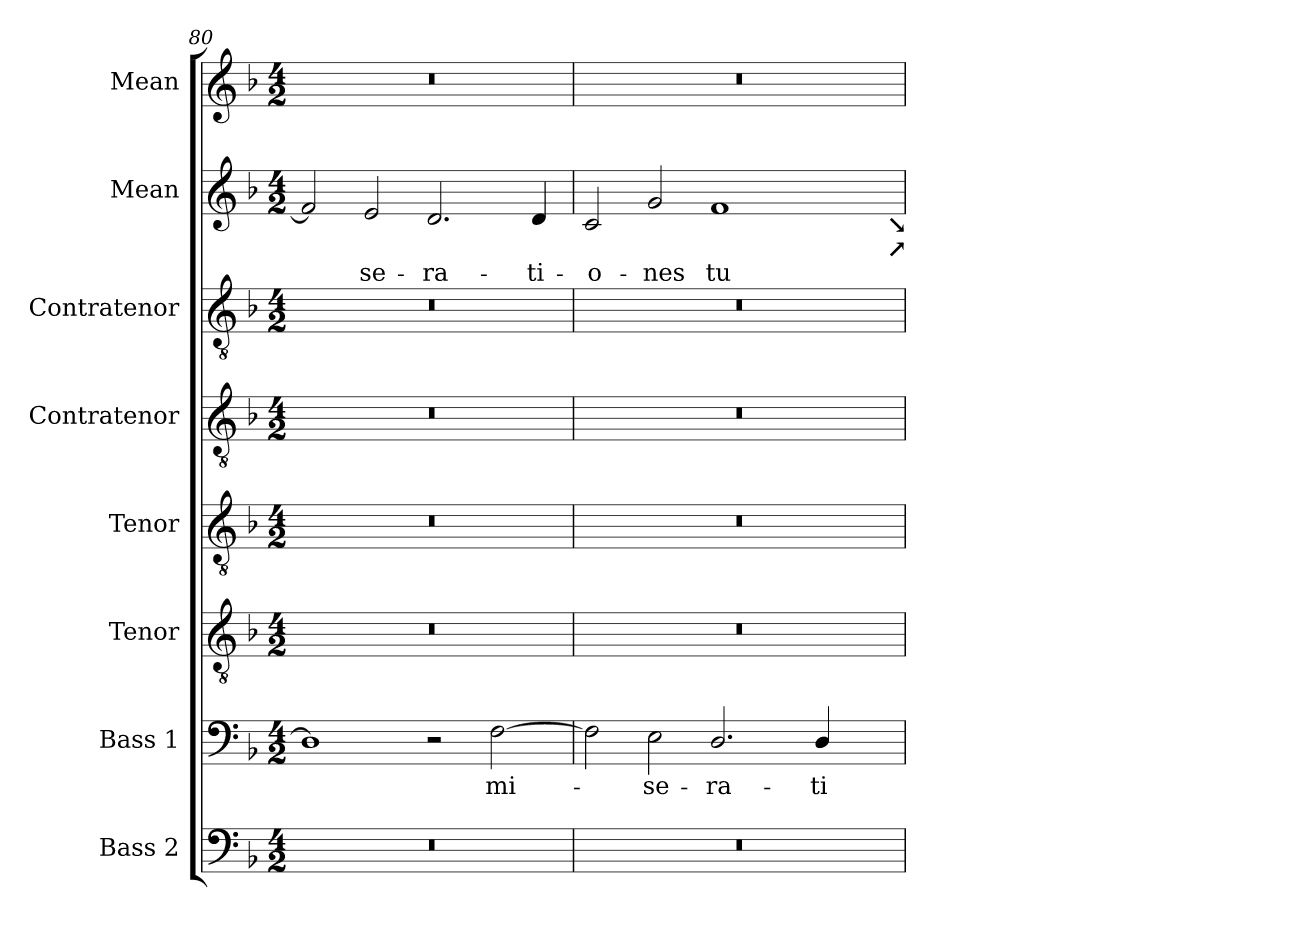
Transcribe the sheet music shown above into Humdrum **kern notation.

**kern	**kern	**text	**kern	**kern	**kern	**kern	**kern	**text	**kern
*part8	*part7	*part7	*part6	*part5	*part4	*part3	*part2	*part2	*part1
*staff8	*staff7	*staff7	*staff6	*staff5	*staff4	*staff3	*staff2	*staff2	*staff1
*I"Bass 2	*I"Bass 1	*	*I"Tenor	*I"Tenor	*I"Contratenor	*I"Contratenor	*I"Mean	*	*I"Mean
*I'B2.	*I'B1.	*	*I'T.	*I'T.	*I'Ct.	*I'Ct.	*I'M.	*	*I'M.
*clefF4	*clefF4	*	*clefGv2	*clefGv2	*clefGv2	*clefGv2	*clefG2	*	*clefG2
*	*	*	*ITrd7c12	*ITrd7c12	*ITrd7c12	*ITrd7c12	*	*	*
*k[b-]	*k[b-]	*	*k[b-]	*k[b-]	*k[b-]	*k[b-]	*k[b-]	*	*k[b-]
*F:	*F:	*	*F:	*F:	*F:	*F:	*F:	*	*F:
*M4/2	*M4/2	*	*M4/2	*M4/2	*M4/2	*M4/2	*M4/2	*	*M4/2
=80	=80	=80	=80	=80	=80	=80	=80	=80	=80
!LO:N:vis=1	!	!	!LO:N:vis=1	!LO:N:vis=1	!LO:N:vis=1	!LO:N:vis=1	!	!	!LO:N:vis=1
0r	1Di]	.	0r	0r	0r	0r	2fi/]	.	0r
!	!	!	!	!	!	!	!	!LO:LY:b:color=#000000	!
.	.	.	.	.	.	.	2ei/	-se-	.
!	!	!	!	!	!	!	!	!LO:LY:b:color=#000000	!
.	2r	.	.	.	.	.	2.di/	-ra-	.
!	!	!LO:LY:b:color=#000000	!	!	!	!	!	!	!
.	[2Fi\	mi-	.	.	.	.	.	.	.
!	!	!	!	!	!	!	!	!LO:LY:b:color=#000000	!
.	.	.	.	.	.	.	4di/	-ti-	.
=81	=81	=81	=81	=81	=81	=81	=81	=81	=81
!LO:N:vis=1	!	!	!LO:N:vis=1	!LO:N:vis=1	!LO:N:vis=1	!LO:N:vis=1	!	!	!
!	!	!	!	!	!	!	!	!LO:LY:b:color=#000000	!LO:N:vis=1
*	*	*	*	*	*	*	*^	*	*
0r	2Fi\]	.	0r	0r	0r	0r	2ci/	1ryy	-o-	0r
!	!	!LO:LY:b:color=#000000	!	!	!	!	!	!	!	!
!	!	!	!	!	!	!	!	!	!LO:LY:b:color=#000000	!
.	2Ei\	-se-	.	.	.	.	2gi/	.	-nes	.
!	!	!LO:LY:b:color=#000000	!	!	!	!	!	!	!	!
!	!	!	!	!	!	!	!	!	!LO:LY:b:color=#000000	!
.	2.Di/	-ra-	.	.	.	.	1fi	2ryy	tu-	.
.	.	.	.	.	.	.	.	4ryy	.	.
!	!	!LO:LY:b:color=#000000	!	!	!	!	!	!	!	!
.	4Di/	-ti-	.	.	.	.	.	8ryy	.	.
.	.	.	.	.	.	.	.	16ryy	.	.
.	.	.	.	.	.	.	.	32ryy	.	.
.	.	.	.	.	.	.	.	64ryy	.	.
.	.	.	.	.	.	.	.	128...ryy	.	.
!	!	!	!	!	!	!	!	!LO:TX:b:B:t=↘	!	!
!	!	!	!	!	!	!	!	!LO:TX:b:B:t=↗	!	!
.	.	.	.	.	.	.	.	1024ryy	.	.
*	*	*	*	*	*	*	*v	*v	*	*
=	=	=	=	=	=	=	=	=	=
*-	*-	*-	*-	*-	*-	*-	*-	*-	*-
